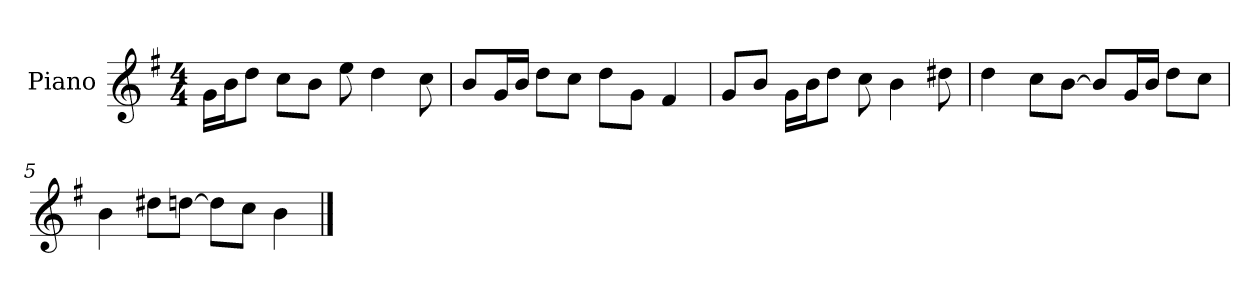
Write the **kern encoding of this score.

**kern
*part1
*staff1
*I"Piano
*I'P-no
*clefG2
*k[f#]
*M4/4
*MM90
=1
16g\LL
16b\J
8dd\J
8cc\L
8b\J
8ee\
4dd\
8cc\
=2
8b/L
16g/L
16b/JJ
8dd\L
8cc\J
8dd\L
8g\J
4f#/
=3
8g/L
8b/J
16g\LL
16b\J
8dd\J
8cc\
4b\
8dd#X\
=4
4dd\
8cc\L
[8b\J
8b/L]
16g/L
16b/JJ
8dd\L
8cc\J
!!LO:LB:g=z
=5
4b\
8dd#X\L
[8ddn\J
8dd\L]
8cc\J
4b\
==
*-
